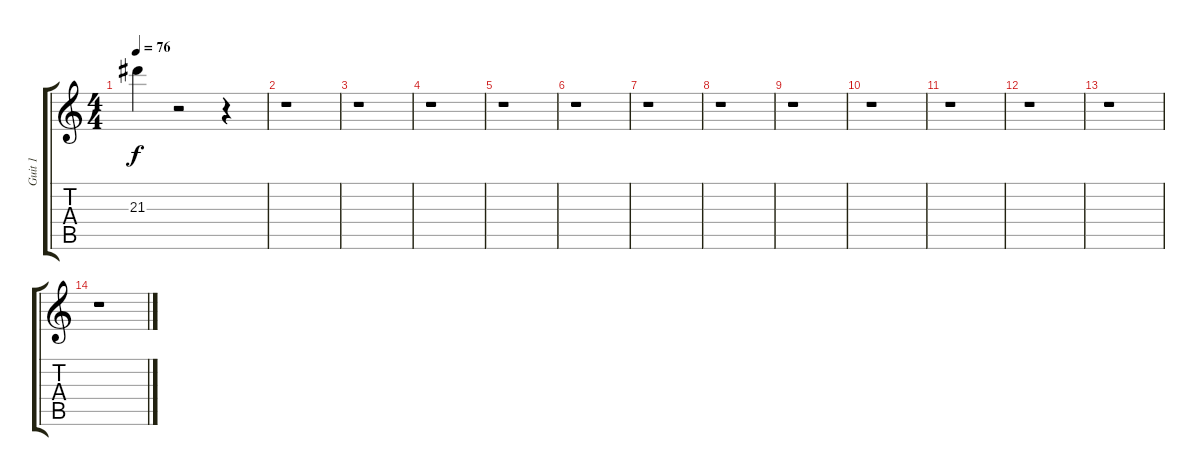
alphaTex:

\track ("Guit 1" "Guit 1") {instrument distortionguitar}
\staff {score tabs}
\tuning (Eb4 Bb3 Gb3 Db3 Ab2 Eb2) {hide}
\ts (4 4)
\tempo 76
\clef g2
\ks c
21.3{t}.4{dy f} r.2 r.4 |
r.1 |
r.1 |
r.1 |
r.1 |
r.1 |
r.1 |
r.1 |
r.1 |
r.1 |
r.1 |
r.1 |
r.1 |
r.1
